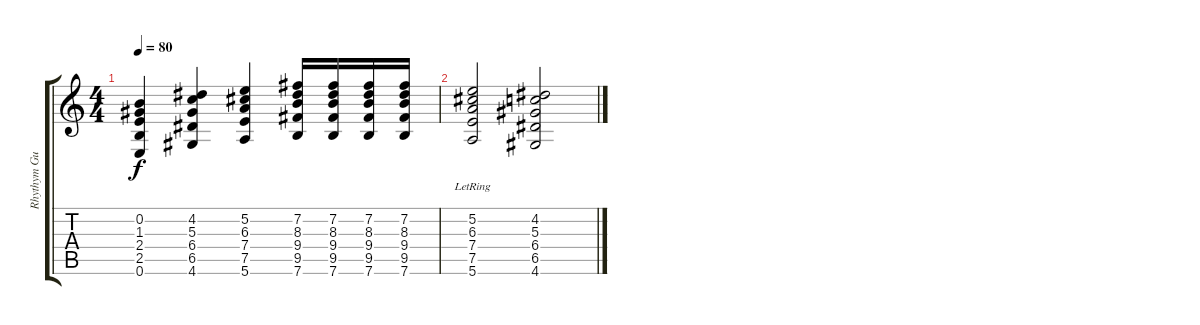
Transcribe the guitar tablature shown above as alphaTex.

\track ("Rhythym Guitar" "Rhythym Gu") {instrument distortionguitar}
\staff {score tabs}
\tuning (E4 B3 G3 D3 A2 E2) {hide}
\ts (4 4)
\tempo 80
\clef g2
\ks c
(0.2 1.3 2.4 2.5 0.6).4{dy f} (4.2 5.3 6.4 6.5 4.6).4 (5.2 6.3 7.4 7.5 5.6).4 (7.2 8.3 9.4 9.5 7.6).16 (7.2 8.3 9.4 9.5 7.6).16 (7.2 8.3 9.4 9.5 7.6).16 (7.2 8.3 9.4 9.5 7.6).16 |
(5.2{lr} 6.3{lr} 7.4{lr} 7.5{lr} 5.6{lr}).2 (4.2 5.3 6.4 6.5 4.6).2
